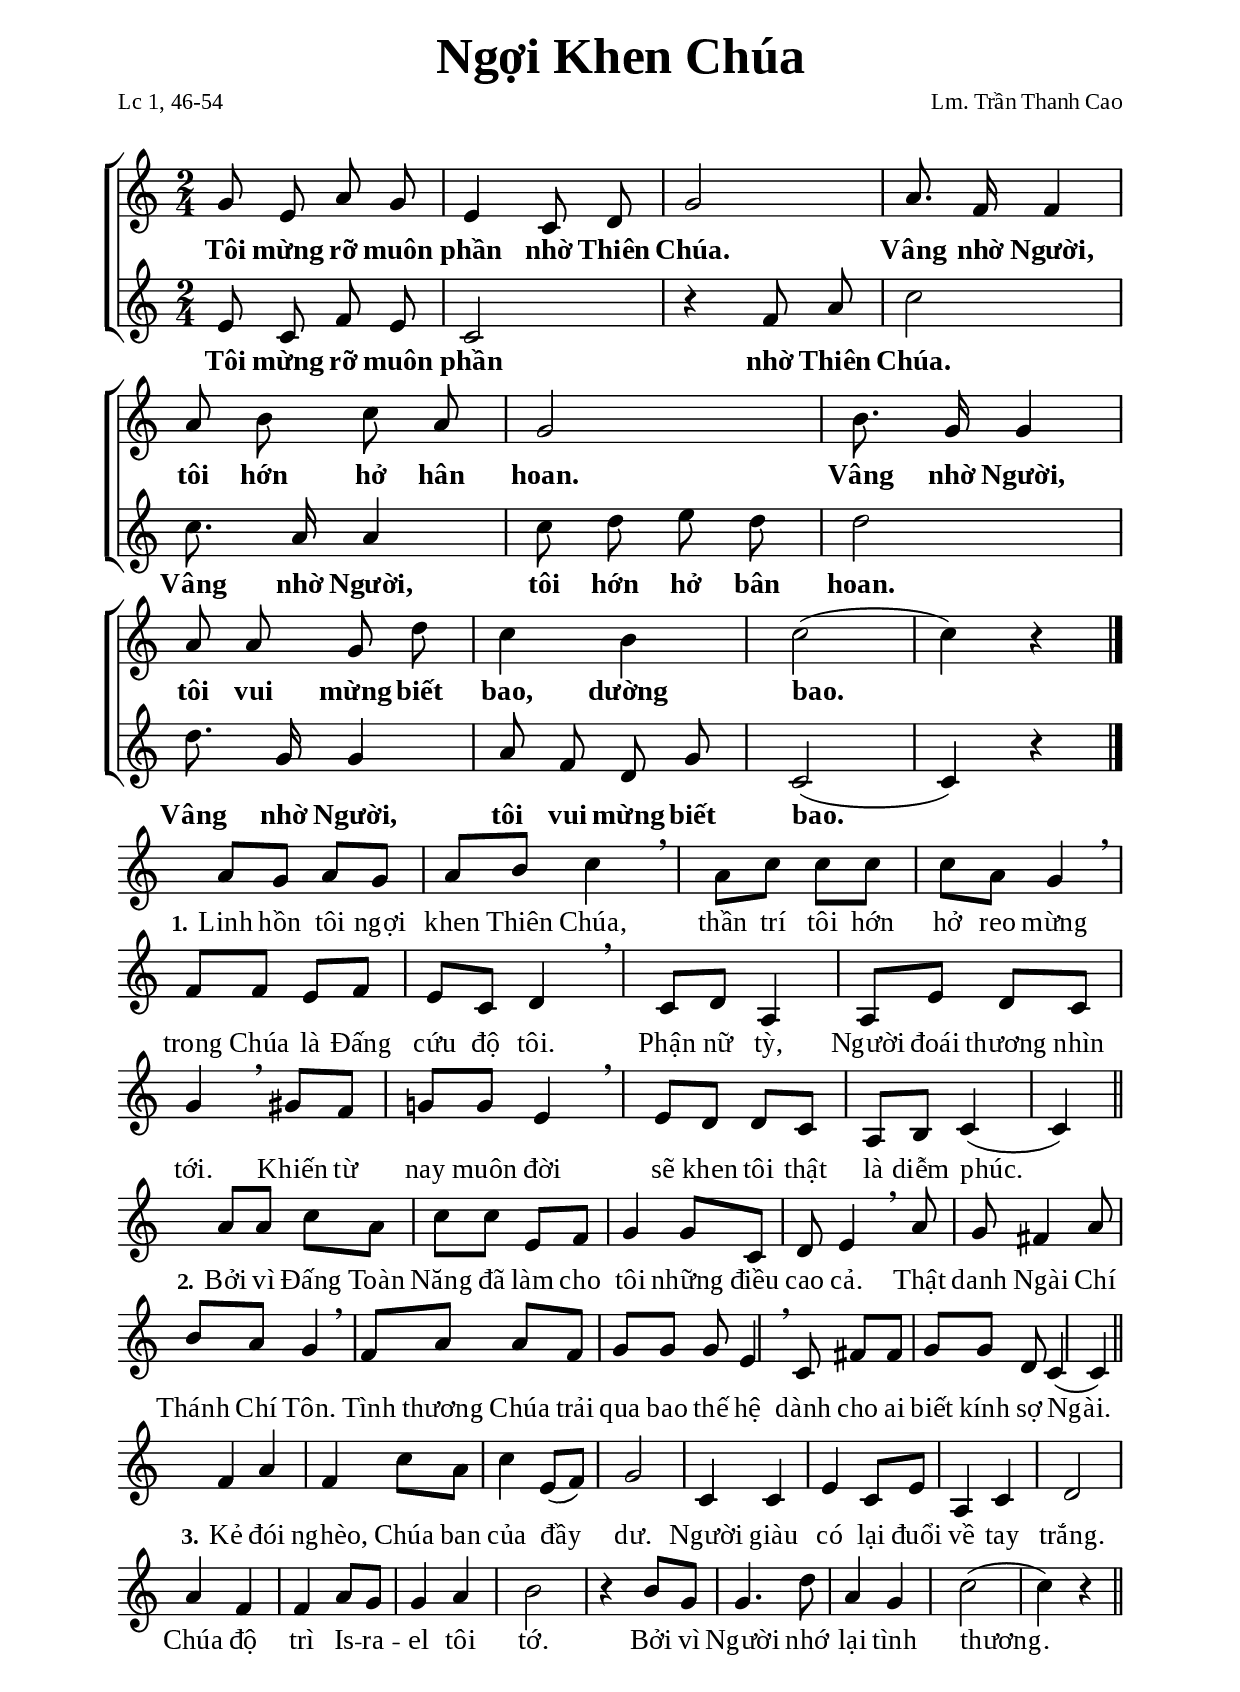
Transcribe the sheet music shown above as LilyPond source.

% Cài đặt chung
\version "2.20.0"
\include "english.ly"

\header {
  title = \markup { \fontsize #3 "Ngợi Khen Chúa" }
  poet = "Lc 1, 46-54"
  composer = "Lm. Trần Thanh Cao"
  arranger = " "
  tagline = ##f
}

\paper {
  #(set-paper-size "a4")
  top-margin = 10\mm
  bottom-margin = 10\mm
  left-margin = 20\mm
  right-margin = 20\mm
  indent = #0
  #(define fonts
    (make-pango-font-tree
      "Liberation Serif"
      "Liberation Serif"
      "Liberation Serif"
      (/ 20 20)))
  page-count = #1
}

% Nhạc điệp khúc
nhacDiepKhucSop= \relative c' {
  g'8 e a g |
  e4 c8 d |
  g2 |
  a8. f16 f4 |
  a8 b c a |
  g2 |
  b8. g16 g4 |
  a8 a g d' |
  c4 b |
  c2 ( |
  c4) r4 \bar "|."
}

nhacDiepKhucBas = \relative c' {
  e8 c f e |
  c2 |
  r4 f8 a |
  c2 |
  c8. a16 a4 |
  c8 d e d |
  d2 |
  d8. g,16 g4 |
  a8 f d g |
  c,2 ( |
  c4) r
}

% Nhạc phiên khúc
nhacPhienKhucMot = \relative c' {
  a'8 g a g a b c4 \breathe
  a8 c c c c a g4 \breathe
  f8 f e f e c d4 \breathe
  c8 d a4 a8 e' d c g'4 \breathe
  gs8 f g! g e4 \breathe
  e8 d d c a b c4 (c) \bar "||"
}

nhacPhienKhucHai = \relative c' {
  a'8 a c a c c e, f g4
  g8 c, d e4 \breathe
  a8 g fs4 a8 b a g4 \breathe
  f8 a a f g g g e4 \breathe
  c8 fs fs g g d c4 (c) \bar "||"
}

nhacPhienKhucBa = \relative c' {
  f4 a |
  f c'8 a |
  c4 e,8 (f) |
  g2 |
  c,4 c |
  e c8 e |
  a,4 c |
  d2 |
  a'4 f |
  f a8 g |
  g4 a |
  b2 |
  r4 b8 g |
  g4. d'8 |
  a4 g |
  c2 ( |
  c4) r4 \bar "||"
}

% Lời điệp khúc
loiDiepKhucSop = \lyricmode {
  Tôi mừng rỡ muôn phần nhờ Thiên Chúa.
  Vâng nhờ Người, tôi hớn hở hân hoan.
  Vâng nhờ Người, tôi vui mừng biết bao, dường bao.
}

loiDiepKhucBas = \lyricmode {
  Tôi mừng rỡ muôn phần nhờ Thiên Chúa.
  Vâng nhờ Người, tôi hớn hở bân hoan.
  Vâng nhờ Người, tôi vui mừng biết bao.
}

% Lời phiên khúc
loiPhienKhucMot = \lyricmode {
  \set stanza = #"1."
  Linh hồn tôi ngợi khen Thiên Chúa,
  thần trí tôi hớn hở reo mừng
  trong Chúa là Đấng cứu độ tôi.
  Phận nữ tỳ, Người đoái thương nhìn tới.
  Khiến từ nay muôn đời sẽ khen tôi thật là diễm phúc.
}

loiPhienKhucHai = \lyricmode {
  \set stanza = #"2."
  Bởi vì Đấng Toàn Năng đã làm cho tôi những điều cao cả.
  Thật danh Ngài Chí Thánh Chí Tôn.
  Tình thương Chúa trải qua bao thế hệ
  dành cho ai biết kính sợ Ngài.
}

loiPhienKhucBa = \lyricmode {
  \set stanza = #"3."
  Kẻ đói nghèo, Chúa ban của đầy dư.
  Người giàu có lại đuổi về tay trắng.
  Chúa độ trì Is -- ra -- el tôi tớ.
  Bởi vì Người nhớ lại tình thương.
}


% Dàn trang
\score {
  \new ChoirStaff <<
    \new Staff \with {
        \consists "Merge_rests_engraver"
        \magnifyStaff #(magstep +1)
      }
      <<
      \new Voice = beSop {
        \key c \major \time 2/4 \autoBeamOff \nhacDiepKhucSop
      }
      \new Lyrics \lyricsto beSop \loiDiepKhucSop
    >>
    \new Staff \with {
        \consists "Merge_rests_engraver"
        \magnifyStaff #(magstep +1)
      }
      <<
      \new Voice = beBas {
        \key c \major \time 2/4 \autoBeamOff \nhacDiepKhucBas
      }
      \new Lyrics \lyricsto beBas \loiDiepKhucBas
    >>
  >>
  \layout {
    \override Lyrics.LyricText.font-series = #'bold
    \override Lyrics.LyricText.font-size = #+2
    \override Lyrics.LyricSpace.minimum-distance = #0.5
    \override Score.BarNumber.break-visibility = ##(#f #f #f)
    \override Score.SpacingSpanner.uniform-stretching = ##t
  }
}

\score {
  \new ChoirStaff <<
    \new Staff = phienKhuc \with {
        \magnifyStaff #(magstep +1)
      }
      <<
      \new Voice = beSop {
        \key c \major \time 2/4 \nhacPhienKhucMot
      }
    >>
    \new Lyrics \lyricsto beSop \loiPhienKhucMot
  >>
  \layout {
    \override Staff.TimeSignature.transparent = ##t
    \override Lyrics.LyricText.font-size = #+2
    \override Lyrics.LyricSpace.minimum-distance = #0.5
    \override Score.BarNumber.break-visibility = ##(#f #f #f)
    \override Score.SpacingSpanner.uniform-stretching = ##t
    \set Score.barAlways = ##t
    \set Score.defaultBarType = ""
  } 
}

\score {
  \new ChoirStaff <<
    \new Staff = phienKhuc \with {
        \magnifyStaff #(magstep +1)
      }
      <<
      \new Voice = beSop {
        \key c \major \time 2/4 \nhacPhienKhucHai
      }
    >>
    \new Lyrics \lyricsto beSop \loiPhienKhucHai
  >>
  \layout {
    \override Staff.TimeSignature.transparent = ##t
    \override Lyrics.LyricText.font-size = #+2
    \override Lyrics.LyricSpace.minimum-distance = #0.5
    \override Score.BarNumber.break-visibility = ##(#f #f #f)
    \override Score.SpacingSpanner.uniform-stretching = ##t
    \set Score.barAlways = ##t
    \set Score.defaultBarType = ""
  } 
}


\score {
  \new ChoirStaff <<
    \new Staff = phienKhuc \with {
        \magnifyStaff #(magstep +1)
      }
      <<
      \new Voice = beSop {
        \key c \major \time 2/4 \nhacPhienKhucBa
      }
    >>
    \new Lyrics \lyricsto beSop \loiPhienKhucBa
  >>
  \layout {
    \override Staff.TimeSignature.transparent = ##t
    \override Lyrics.LyricText.font-size = #+2
    \override Lyrics.LyricSpace.minimum-distance = #0.5
    \override Score.BarNumber.break-visibility = ##(#f #f #f)
    \override Score.SpacingSpanner.uniform-stretching = ##t
  } 
}
